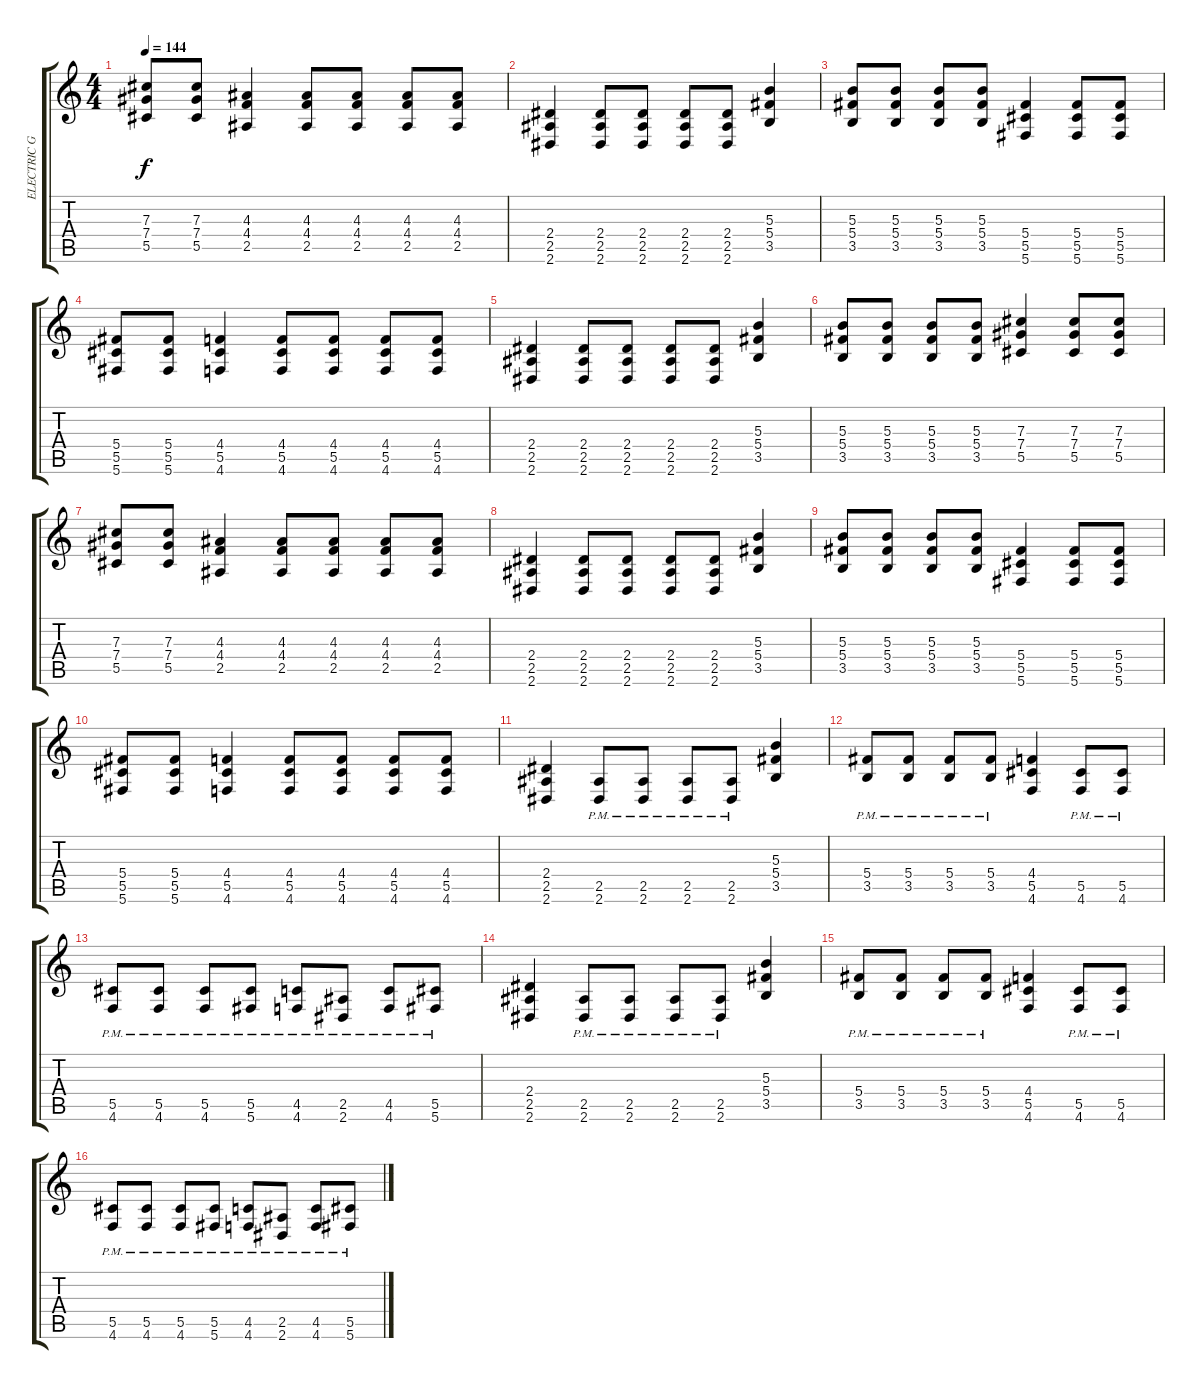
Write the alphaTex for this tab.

\track ("ELECTRIC GUITAR" "ELECTRIC G") {instrument distortionguitar}
\staff {score tabs}
\tuning (Eb4 Bb3 Gb3 Db3 Ab2 Db2) {hide}
\ts (4 4)
\tempo 144
\clef g2
\ks c
(7.3 7.4 5.5).8{dy f} (7.3 7.4 5.5).8 (4.3 4.4 2.5).4 (4.3 4.4 2.5).8 (4.3 4.4 2.5).8 (4.3 4.4 2.5).8 (4.3 4.4 2.5).8 |
(2.4 2.5 2.6).4 (2.4 2.5 2.6).8 (2.4 2.5 2.6).8 (2.4 2.5 2.6).8 (2.4 2.5 2.6).8 (5.3 5.4 3.5).4 |
(5.3 5.4 3.5).8 (5.3 5.4 3.5).8 (5.3 5.4 3.5).8 (5.3 5.4 3.5).8 (5.4 5.5 5.6).4 (5.4 5.5 5.6).8 (5.4 5.5 5.6).8 |
(5.4 5.5 5.6).8 (5.4 5.5 5.6).8 (4.4 5.5 4.6).4 (4.4 5.5 4.6).8 (4.4 5.5 4.6).8 (4.4 5.5 4.6).8 (4.4 5.5 4.6).8 |
(2.4 2.5 2.6).4 (2.4 2.5 2.6).8 (2.4 2.5 2.6).8 (2.4 2.5 2.6).8 (2.4 2.5 2.6).8 (5.3 5.4 3.5).4 |
(5.3 5.4 3.5).8 (5.3 5.4 3.5).8 (5.3 5.4 3.5).8 (5.3 5.4 3.5).8 (7.3 7.4 5.5).4 (7.3 7.4 5.5).8 (7.3 7.4 5.5).8 |
(7.3 7.4 5.5).8 (7.3 7.4 5.5).8 (4.3 4.4 2.5).4 (4.3 4.4 2.5).8 (4.3 4.4 2.5).8 (4.3 4.4 2.5).8 (4.3 4.4 2.5).8 |
(2.4 2.5 2.6).4 (2.4 2.5 2.6).8 (2.4 2.5 2.6).8 (2.4 2.5 2.6).8 (2.4 2.5 2.6).8 (5.3 5.4 3.5).4 |
(5.3 5.4 3.5).8 (5.3 5.4 3.5).8 (5.3 5.4 3.5).8 (5.3 5.4 3.5).8 (5.4 5.5 5.6).4 (5.4 5.5 5.6).8 (5.4 5.5 5.6).8 |
(5.4 5.5 5.6).8 (5.4 5.5 5.6).8 (4.4 5.5 4.6).4 (4.4 5.5 4.6).8 (4.4 5.5 4.6).8 (4.4 5.5 4.6).8 (4.4 5.5 4.6).8 |
(2.4 2.5 2.6).4 (2.5{pm} 2.6{pm}).8 (2.5{pm} 2.6{pm}).8 (2.5{pm} 2.6{pm}).8 (2.5{pm} 2.6{pm}).8 (5.3 5.4 3.5).4 |
(5.4{pm} 3.5{pm}).8 (5.4{pm} 3.5{pm}).8 (5.4{pm} 3.5{pm}).8 (5.4{pm} 3.5{pm}).8 (4.4 5.5 4.6).4 (5.5{pm} 4.6{pm}).8 (5.5{pm} 4.6{pm}).8 |
(5.5{pm} 4.6{pm}).8 (5.5{pm} 4.6{pm}).8 (5.5 4.6{pm}).8 (5.5{pm} 5.6{pm}).8 (4.5{pm} 4.6{pm}).8 (2.5{pm} 2.6{pm}).8 (4.5{pm} 4.6{pm}).8 (5.5{pm} 5.6{pm}).8 |
(2.4 2.5 2.6).4 (2.5{pm} 2.6{pm}).8 (2.5{pm} 2.6{pm}).8 (2.5{pm} 2.6{pm}).8 (2.5{pm} 2.6{pm}).8 (5.3 5.4 3.5).4 |
(5.4{pm} 3.5{pm}).8 (5.4{pm} 3.5{pm}).8 (5.4{pm} 3.5{pm}).8 (5.4{pm} 3.5{pm}).8 (4.4 5.5 4.6).4 (5.5{pm} 4.6{pm}).8 (5.5{pm} 4.6{pm}).8 |
(5.5{pm} 4.6{pm}).8 (5.5{pm} 4.6{pm}).8 (5.5 4.6{pm}).8 (5.5{pm} 5.6{pm}).8 (4.5{pm} 4.6{pm}).8 (2.5{pm} 2.6{pm}).8 (4.5{pm} 4.6{pm}).8 (5.5{pm} 5.6{pm}).8
